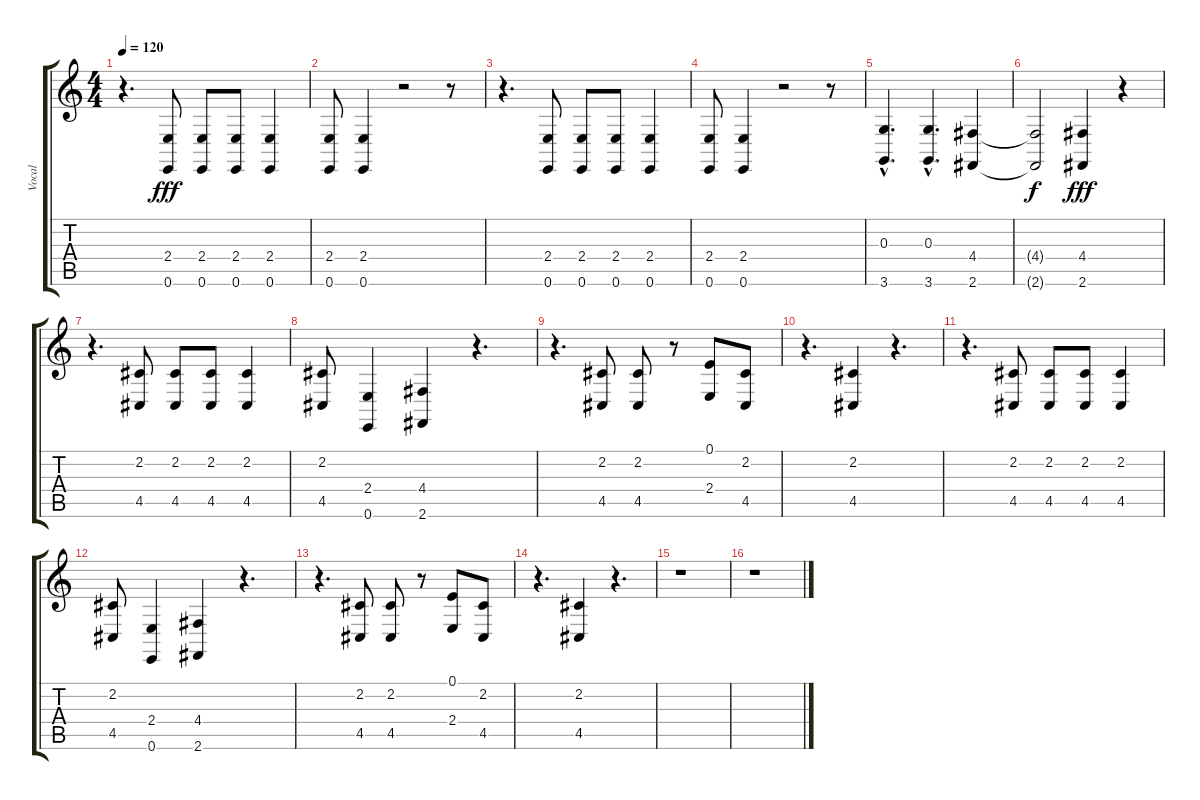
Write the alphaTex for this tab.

\track ("Vocal" "Vocal") {instrument oboe}
\staff {score tabs}
\tuning (E4 B3 G3 D3 A2 E2) {hide}
\ts (4 4)
\tempo 120
\clef g2
\ks c
r.4{d dy fff} (2.4 0.6).8 (2.4 0.6).8 (2.4 0.6).8 (2.4 0.6).4 |
(2.4 0.6).8 (2.4 0.6).4 r.2 r.8 |
r.4{d} (2.4 0.6).8 (2.4 0.6).8 (2.4 0.6).8 (2.4 0.6).4 |
(2.4 0.6).8 (2.4 0.6).4 r.2 r.8 |
(0.3{hac} 3.6{hac}).4{d} (0.3{hac} 3.6{hac}).4{d} (4.4 2.6).4 |
(4.4{t} 2.6{t}).2{dy f} (4.4 2.6).4{dy fff} r.4 |
r.4{d} (2.2 4.5).8 (2.2 4.5).8 (2.2 4.5).8 (2.2 4.5).4 |
(2.2 4.5).8 (2.4 0.6).4 (4.4 2.6).4 r.4{d} |
r.4{d} (2.2 4.5).8 (2.2 4.5).8 r.8 (0.1 2.4).8 (2.2 4.5).8 |
r.4{d} (2.2 4.5).4 r.4{d} |
r.4{d} (2.2 4.5).8 (2.2 4.5).8 (2.2 4.5).8 (2.2 4.5).4 |
(2.2 4.5).8 (2.4 0.6).4 (4.4 2.6).4 r.4{d} |
r.4{d} (2.2 4.5).8 (2.2 4.5).8 r.8 (0.1 2.4).8 (2.2 4.5).8 |
r.4{d} (2.2 4.5).4 r.4{d} |
r.1 |
r.1
